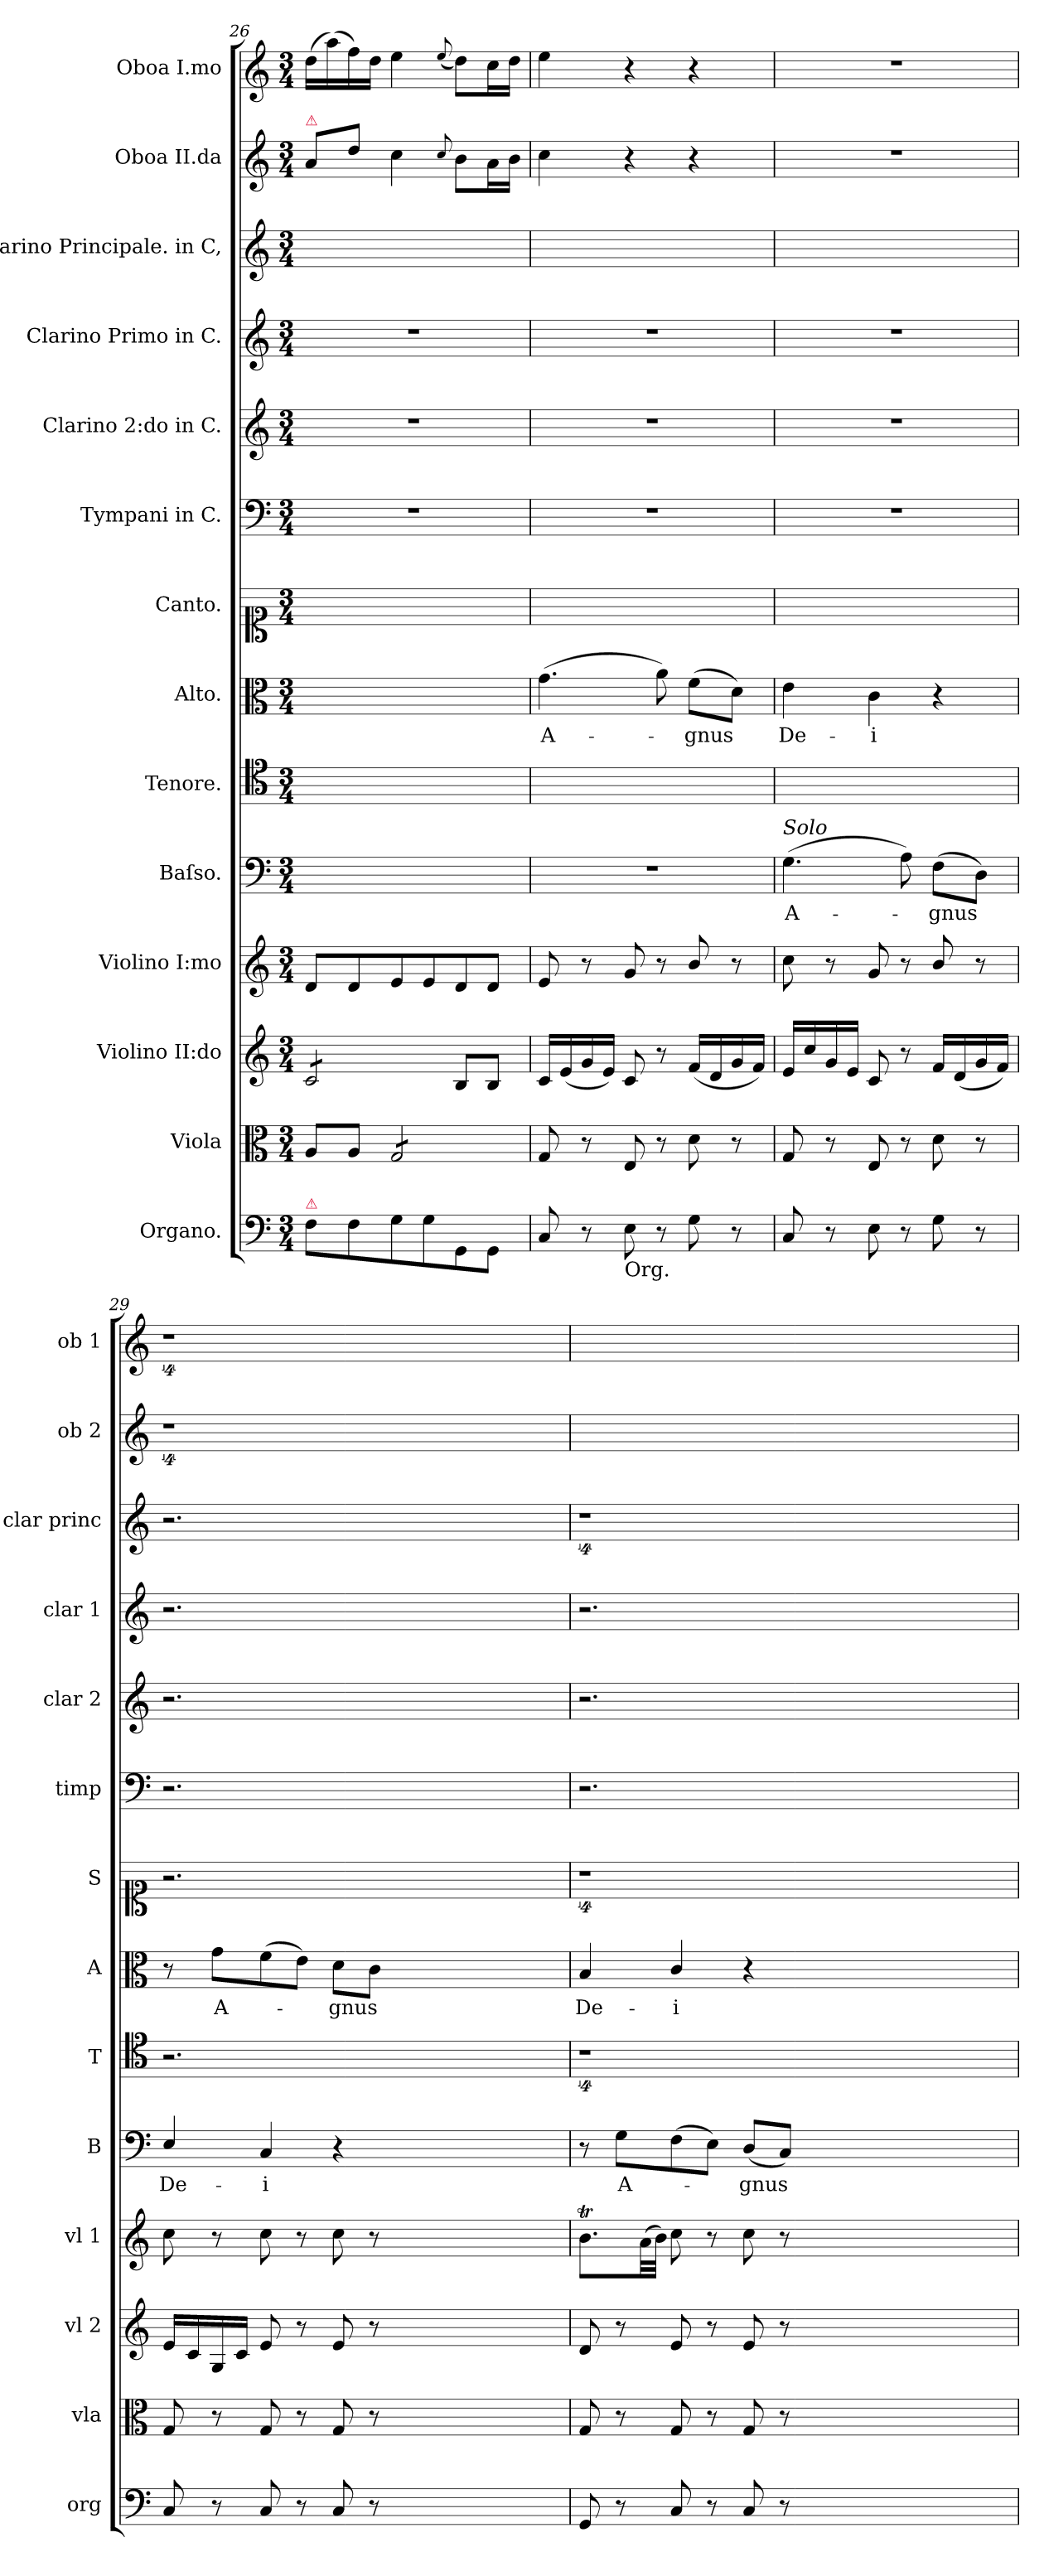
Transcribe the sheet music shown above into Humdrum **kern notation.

**kern	**dynam	**kern	**kern	**kern	**kern	**text	**kern	**kern	**text	**kern	**kern	**kern	**kern	**kern	**kern	**kern
*part14	*part14	*part13	*part12	*part11	*part10	*part10	*part9	*part8	*part8	*part7	*part6	*part5	*part4	*part3	*part2	*part1
*staff14	*staff14	*staff13	*staff12	*staff11	*staff10	*staff10	*staff9	*staff8	*staff8	*staff7	*staff6	*staff5	*staff4	*staff3	*staff2	*staff1
*I"Organo.	*	*I"Viola	*I"Violino II:do	*I"Violino I:mo	*I"Baſso.	*	*I"Tenore.	*I"Alto.	*	*I"Canto.	*I"Tympani in C.	*I"Clarino 2:do in C.	*I"Clarino Primo in C.	*I"Clarino Principale. in C,	*I"Oboa II.da	*I"Oboa I.mo
*I'org	*	*I'vla	*I'vl 2	*I'vl 1	*I'B	*	*I'T	*I'A	*	*I'S	*I'timp	*I'clar 2	*I'clar 1	*I'clar princ	*I'ob 2	*I'ob 1
*clefF4	*	*clefC3	*clefG2	*clefG2	*clefF4	*	*clefC4	*clefC3	*	*clefC1	*clefF4	*clefG2	*clefG2	*clefG2	*clefG2	*clefG2
*k[]	*	*k[]	*k[]	*k[]	*k[]	*	*k[]	*k[]	*	*k[]	*k[]	*k[]	*k[]	*k[]	*k[]	*k[]
*M3/4	*	*M3/4	*M3/4	*M3/4	*M3/4	*	*M3/4	*M3/4	*	*M3/4	*M3/4	*M3/4	*M3/4	*M3/4	*M3/4	*M3/4
=26	=26	=26	=26	=26	=26	=26	=26	=26	=26	=26	=26	=26	=26	=26	=26	=26
!	!	!	!	!	!	!	!	!	!	!	!	!	!	!	!LO:TX:a:color=crimson:t=⚠	!
!LO:TX:a:color=crimson:t=⚠	!	!	!	!	!	!	!	!	!	!	!	!	!	!	!	!
*	*	*	*tremolo	*	*	*	*	*	*	*	*	*	*	*	*	*
8F\L	.	8A/L	8c/L	8d/L	2.ryy	.	2.ryy	2.ryy	.	2.ryy	2.r	2.r	2.r	2.ryy	8a/L	(16dd\LL
.	.	.	.	.	.	.	.	.	.	.	.	.	.	.	.	(16aa\)
8F\	.	8A/J	8c/	8d/	.	.	.	.	.	.	.	.	.	.	8dd\J	16ff\)
.	.	.	.	.	.	.	.	.	.	.	.	.	.	.	.	16dd\JJ
*	*	*tremolo	*	*	*	*	*	*	*	*	*	*	*	*	*	*
8G\	.	8G/L	8c/	8e/	.	.	.	.	.	.	.	.	.	.	4cc\	4ee\
8G\	.	8G/	8c/J	8e/	.	.	.	.	.	.	.	.	.	.	.	.
*	*	*	*Xtremolo	*	*	*	*	*	*	*	*	*	*	*	*	*
.	.	.	.	.	.	.	.	.	.	.	.	.	.	.	8qqcc/	(8qqee/
8GG/	.	8G/	8B/L	8d/	.	.	.	.	.	.	.	.	.	.	8b\L	8dd\L)
8GG/J	.	8G/J	8B/J	8d/J	.	.	.	.	.	.	.	.	.	.	16a\L	16cc\L
*	*	*Xtremolo	*	*	*	*	*	*	*	*	*	*	*	*	*	*
.	.	.	.	.	.	.	.	.	.	.	.	.	.	.	16b\JJ	16dd\JJ
=27	=27	=27	=27	=27	=27	=27	=27	=27	=27	=27	=27	=27	=27	=27	=27	=27
!	!LO:DY:b	!	!	!	!	!	!	!	!	!	!	!	!	!	!	!
8C/	po.	8G/	16c/LL	8e/	2.r	.	2.ryy	(4.g\	A-	2.ryy	2.r	2.r	2.r	2.ryy	4cc\	4ee\
.	.	.	(16e/	.	.	.	.	.	.	.	.	.	.	.	.	.
8r	.	8r	16g/	8r	.	.	.	.	.	.	.	.	.	.	.	.
.	.	.	16e/JJ)	.	.	.	.	.	.	.	.	.	.	.	.	.
!LO:TX:b:t=Org.	!	!	!	!	!	!	!	!	!	!	!	!	!	!	!	!
8E\	.	8E/	8c/	8g/	.	.	.	.	.	.	.	.	.	.	4r	4r
8r	.	8r	8r	8r	.	.	.	8a\)	.	.	.	.	.	.	.	.
8G\	.	8d\	(16f/LL	8b/	.	.	.	(8f\L	-gnus	.	.	.	.	.	4r	4r
.	.	.	16d/	.	.	.	.	.	.	.	.	.	.	.	.	.
8r	.	8r	16g/	8r	.	.	.	8d\J)	.	.	.	.	.	.	.	.
.	.	.	16f/JJ)	.	.	.	.	.	.	.	.	.	.	.	.	.
=28	=28	=28	=28	=28	=28	=28	=28	=28	=28	=28	=28	=28	=28	=28	=28	=28
!	!	!	!	!	!LO:TX:a:i:t=Solo	!	!	!	!	!	!	!	!	!	!	!
8C/	.	8G/	16e/LL	8cc\	(4.G\	A-	2.ryy	4e\	De-	2.ryy	2.r	2.r	2.r	2.ryy	2.r	2.r
.	.	.	16cc/	.	.	.	.	.	.	.	.	.	.	.	.	.
8r	.	8r	16g/	8r	.	.	.	.	.	.	.	.	.	.	.	.
.	.	.	16e/JJ	.	.	.	.	.	.	.	.	.	.	.	.	.
8E\	.	8E/	8c/	8g/	.	.	.	4c\	-i	.	.	.	.	.	.	.
8r	.	8r	8r	8r	8A\)	.	.	.	.	.	.	.	.	.	.	.
8G\	.	8d\	16f/LL	8b/	(8F\L	-gnus	.	4r	.	.	.	.	.	.	.	.
.	.	.	(16d/	.	.	.	.	.	.	.	.	.	.	.	.	.
8r	.	8r	16g/	8r	8D\J)	.	.	.	.	.	.	.	.	.	.	.
.	.	.	16f/JJ)	.	.	.	.	.	.	.	.	.	.	.	.	.
=29	=29	=29	=29	=29	=29	=29	=29	=29	=29	=29	=29	=29	=29	=29	=29	=29
8C/	.	8G/	16e/LL	8cc\	4E/	De-	2.r	8r	.	2.r	2.r	2.r	2.r	2.r	4%9r	4%9r
.	.	.	16c/	.	.	.	.	.	.	.	.	.	.	.	.	.
8r	.	8r	16G/	8r	.	.	.	8g\L	A-	.	.	.	.	.	.	.
.	.	.	16c/JJ	.	.	.	.	.	.	.	.	.	.	.	.	.
8C/	.	8G/	8e/	8cc\	4C/	-i	.	(8f\	.	.	.	.	.	.	.	.
8r	.	8r	8r	8r	.	.	.	8e\J)	.	.	.	.	.	.	.	.
8C/	.	8G/	8e/	8cc\	4r	.	.	8d\L	-gnus	.	.	.	.	.	.	.
8r	.	8r	8r	8r	.	.	.	8c\J	.	.	.	.	.	.	.	.
1.ryy	.	1.ryy	1.ryy	1.ryy	1.ryy	.	1.ryy	1.ryy	.	1.ryy	1.ryy	1.ryy	1.ryy	1.ryy	.	.
=30	=30	=30	=30	=30	=30	=30	=30	=30	=30	=30	=30	=30	=30	=30	=30	=30
8GG/	.	8G/	8d/	8.bt\L	8r	.	4%9r	4B/	De-	4%9r	2.r	2.r	2.r	4%9r	0ryy	0ryy
8r	.	8r	8r	.	8G\L	A-	.	.	.	.	.	.	.	.	.	.
.	.	.	.	(32a\LL	.	.	.	.	.	.	.	.	.	.	.	.
.	.	.	.	32b\JJJ)	.	.	.	.	.	.	.	.	.	.	.	.
8C/	.	8G/	8e/	8cc\	(8F\	.	.	4c/	-i	.	.	.	.	.	.	.
8r	.	8r	8r	8r	8E\J)	.	.	.	.	.	.	.	.	.	.	.
8C/	.	8G/	8e/	8cc\	(8D/L	-gnus	.	4r	.	.	.	.	.	.	.	.
8r	.	8r	8r	8r	8C/J)	.	.	.	.	.	.	.	.	.	.	.
1.ryy	.	1.ryy	1.ryy	1.ryy	1.ryy	.	.	1.ryy	.	.	1.ryy	1.ryy	1.ryy	.	.	.
.	.	.	.	.	.	.	.	.	.	.	.	.	.	.	4ryy	4ryy
=	=	=	=	=	=	=	=	=	=	=	=	=	=	=	=	=
*-	*-	*-	*-	*-	*-	*-	*-	*-	*-	*-	*-	*-	*-	*-	*-	*-
